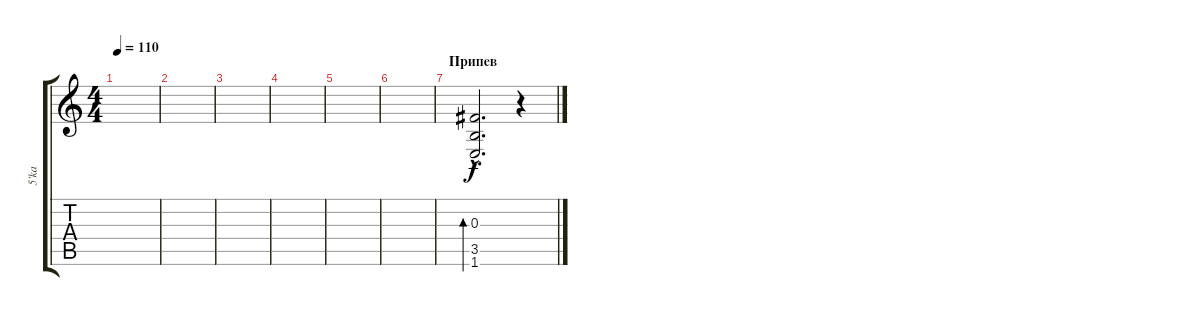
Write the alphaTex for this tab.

\track ("5'ka" "5'ka") {instrument electricguitarclean}
\staff {score tabs}
\tuning (Eb4 Bb3 Gb3 Db3 Ab2 Eb2) {hide}
\ts (4 4)
\tempo 110
\clef g2
\ks c
|
|
|
|
|
|
\section ("" "Припев")
(0.3{hac} 3.5{hac} 1.6{hac}).2{d bd 240} r.4
